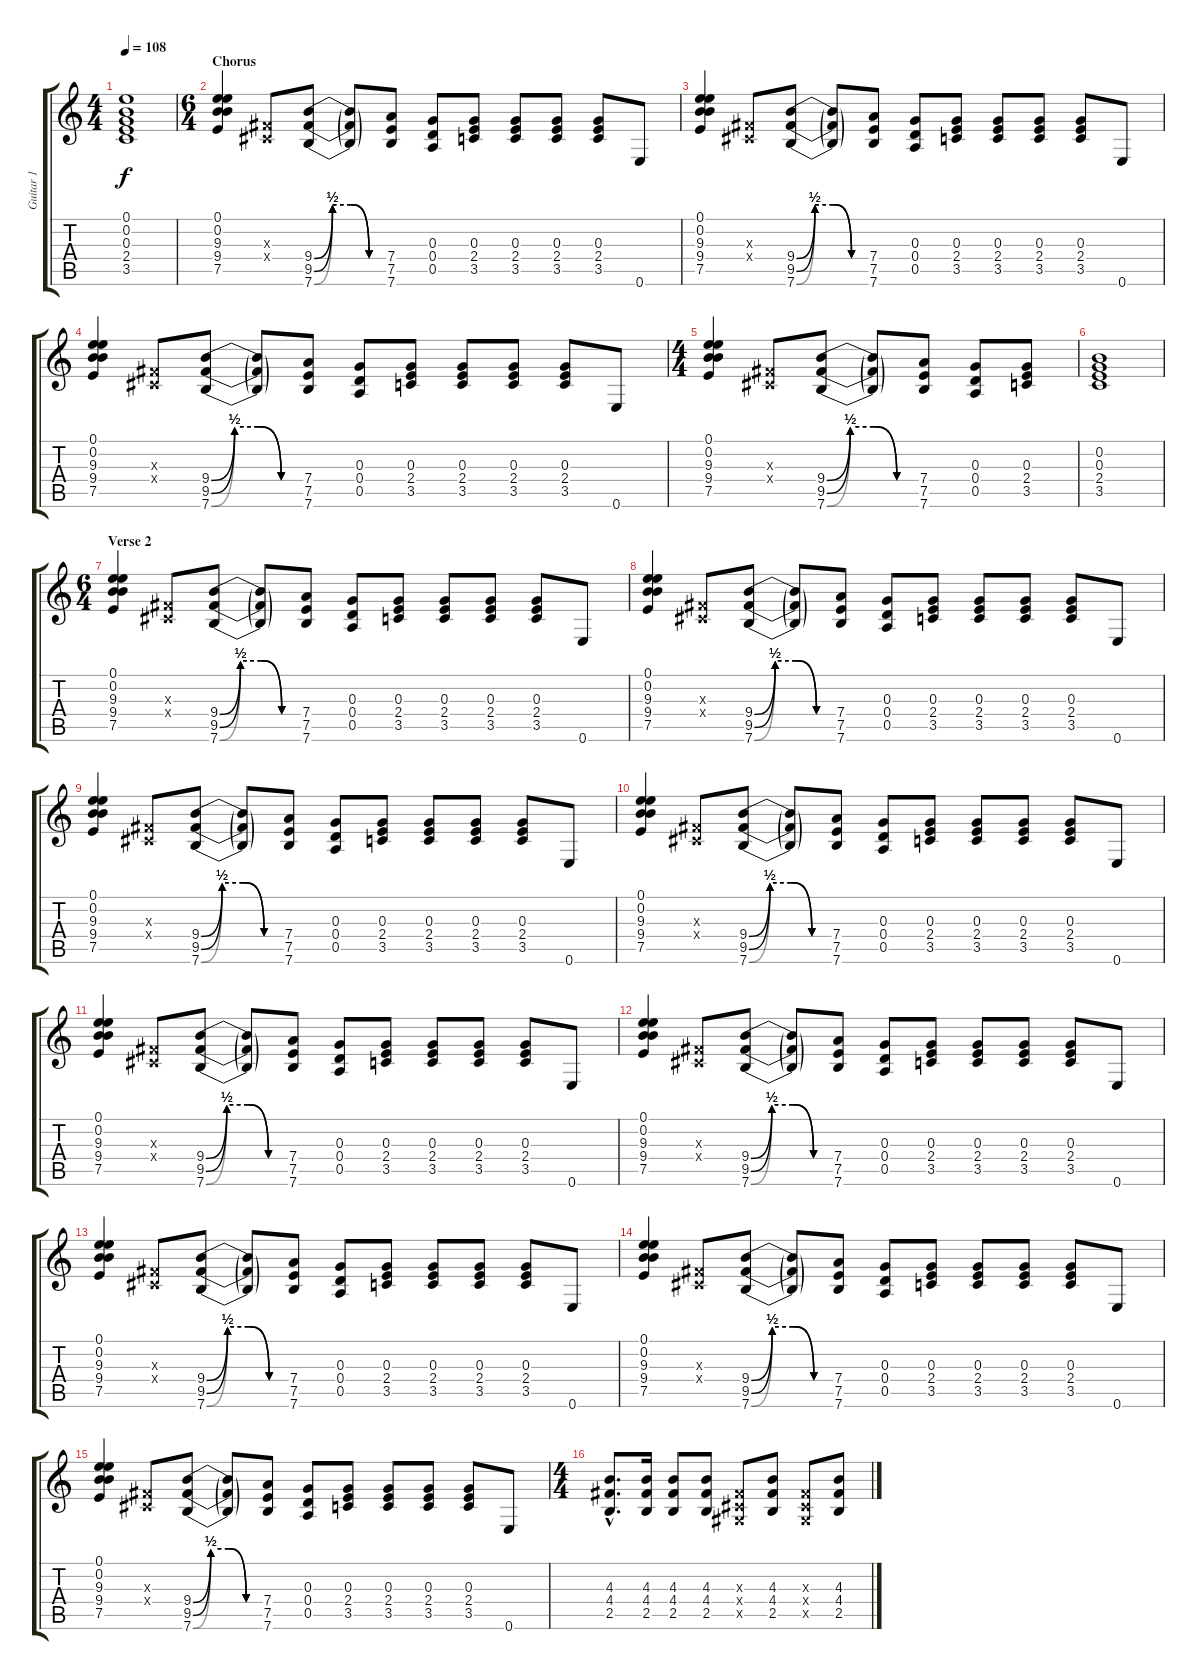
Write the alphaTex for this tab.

\track ("Guitar 1" "Guitar 1") {instrument overdrivenguitar}
\staff {score tabs}
\tuning (E4 B3 G3 D3 A2 E2) {hide}
\ts (4 4)
\tempo 108
\clef g2
\ks c
(0.1{t} 0.2{t} 0.3{t} 2.4{t} 3.5{t}).1{dy f} |
\ts (6 4)
\section ("" "Chorus")
(0.1 0.2 9.3 9.4 7.5).4 (-1.3{x} -1.4{x}).8 (9.4{be (custom 0 0 15 2 30 2 45 0 60 0)} 9.5{be (custom 0 0 15 2 30 2 45 0 60 0)} 7.6{be (custom 0 0 15 2 30 2 45 0 60 0)}).8 (9.4{t} 9.5{t} 7.6{t}).8 (7.4 7.5 7.6).8 (0.3 0.4 0.5).8 (0.3 2.4 3.5).8 (0.3 2.4 3.5).8 (0.3 2.4 3.5).8 (0.3 2.4 3.5).8 0.6.8 |
(0.1 0.2 9.3 9.4 7.5).4 (-1.3{x} -1.4{x}).8 (9.4{be (custom 0 0 15 2 30 2 45 0 60 0)} 9.5{be (custom 0 0 15 2 30 2 45 0 60 0)} 7.6{be (custom 0 0 15 2 30 2 45 0 60 0)}).8 (9.4{t} 9.5{t} 7.6{t}).8 (7.4 7.5 7.6).8 (0.3 0.4 0.5).8 (0.3 2.4 3.5).8 (0.3 2.4 3.5).8 (0.3 2.4 3.5).8 (0.3 2.4 3.5).8 0.6.8 |
(0.1 0.2 9.3 9.4 7.5).4 (-1.3{x} -1.4{x}).8 (9.4{be (custom 0 0 15 2 30 2 45 0 60 0)} 9.5{be (custom 0 0 15 2 30 2 45 0 60 0)} 7.6{be (custom 0 0 15 2 30 2 45 0 60 0)}).8 (9.4{t} 9.5{t} 7.6{t}).8 (7.4 7.5 7.6).8 (0.3 0.4 0.5).8 (0.3 2.4 3.5).8 (0.3 2.4 3.5).8 (0.3 2.4 3.5).8 (0.3 2.4 3.5).8 0.6.8 |
\ts (4 4)
(0.1 0.2 9.3 9.4 7.5).4 (-1.3{x} -1.4{x}).8 (9.4{be (custom 0 0 15 2 30 2 45 0 60 0)} 9.5{be (custom 0 0 15 2 30 2 45 0 60 0)} 7.6{be (custom 0 0 15 2 30 2 45 0 60 0)}).8 (9.4{t} 9.5{t} 7.6{t}).8 (7.4 7.5 7.6).8 (0.3 0.4 0.5).8 (0.3 2.4 3.5).8 |
(0.2 0.3 2.4 3.5).1 |
\ts (6 4)
\section ("" "Verse 2")
(0.1 0.2 9.3 9.4 7.5).4 (-1.3{x} -1.4{x}).8 (9.4{be (custom 0 0 15 2 30 2 45 0 60 0)} 9.5{be (custom 0 0 15 2 30 2 45 0 60 0)} 7.6{be (custom 0 0 15 2 30 2 45 0 60 0)}).8 (9.4{t} 9.5{t} 7.6{t}).8 (7.4 7.5 7.6).8 (0.3 0.4 0.5).8 (0.3 2.4 3.5).8 (0.3 2.4 3.5).8 (0.3 2.4 3.5).8 (0.3 2.4 3.5).8 0.6.8 |
(0.1 0.2 9.3 9.4 7.5).4 (-1.3{x} -1.4{x}).8 (9.4{be (custom 0 0 15 2 30 2 45 0 60 0)} 9.5{be (custom 0 0 15 2 30 2 45 0 60 0)} 7.6{be (custom 0 0 15 2 30 2 45 0 60 0)}).8 (9.4{t} 9.5{t} 7.6{t}).8 (7.4 7.5 7.6).8 (0.3 0.4 0.5).8 (0.3 2.4 3.5).8 (0.3 2.4 3.5).8 (0.3 2.4 3.5).8 (0.3 2.4 3.5).8 0.6.8 |
(0.1 0.2 9.3 9.4 7.5).4 (-1.3{x} -1.4{x}).8 (9.4{be (custom 0 0 15 2 30 2 45 0 60 0)} 9.5{be (custom 0 0 15 2 30 2 45 0 60 0)} 7.6{be (custom 0 0 15 2 30 2 45 0 60 0)}).8 (9.4{t} 9.5{t} 7.6{t}).8 (7.4 7.5 7.6).8 (0.3 0.4 0.5).8 (0.3 2.4 3.5).8 (0.3 2.4 3.5).8 (0.3 2.4 3.5).8 (0.3 2.4 3.5).8 0.6.8 |
(0.1 0.2 9.3 9.4 7.5).4 (-1.3{x} -1.4{x}).8 (9.4{be (custom 0 0 15 2 30 2 45 0 60 0)} 9.5{be (custom 0 0 15 2 30 2 45 0 60 0)} 7.6{be (custom 0 0 15 2 30 2 45 0 60 0)}).8 (9.4{t} 9.5{t} 7.6{t}).8 (7.4 7.5 7.6).8 (0.3 0.4 0.5).8 (0.3 2.4 3.5).8 (0.3 2.4 3.5).8 (0.3 2.4 3.5).8 (0.3 2.4 3.5).8 0.6.8 |
(0.1 0.2 9.3 9.4 7.5).4 (-1.3{x} -1.4{x}).8 (9.4{be (custom 0 0 15 2 30 2 45 0 60 0)} 9.5{be (custom 0 0 15 2 30 2 45 0 60 0)} 7.6{be (custom 0 0 15 2 30 2 45 0 60 0)}).8 (9.4{t} 9.5{t} 7.6{t}).8 (7.4 7.5 7.6).8 (0.3 0.4 0.5).8 (0.3 2.4 3.5).8 (0.3 2.4 3.5).8 (0.3 2.4 3.5).8 (0.3 2.4 3.5).8 0.6.8 |
(0.1 0.2 9.3 9.4 7.5).4 (-1.3{x} -1.4{x}).8 (9.4{be (custom 0 0 15 2 30 2 45 0 60 0)} 9.5{be (custom 0 0 15 2 30 2 45 0 60 0)} 7.6{be (custom 0 0 15 2 30 2 45 0 60 0)}).8 (9.4{t} 9.5{t} 7.6{t}).8 (7.4 7.5 7.6).8 (0.3 0.4 0.5).8 (0.3 2.4 3.5).8 (0.3 2.4 3.5).8 (0.3 2.4 3.5).8 (0.3 2.4 3.5).8 0.6.8 |
(0.1 0.2 9.3 9.4 7.5).4 (-1.3{x} -1.4{x}).8 (9.4{be (custom 0 0 15 2 30 2 45 0 60 0)} 9.5{be (custom 0 0 15 2 30 2 45 0 60 0)} 7.6{be (custom 0 0 15 2 30 2 45 0 60 0)}).8 (9.4{t} 9.5{t} 7.6{t}).8 (7.4 7.5 7.6).8 (0.3 0.4 0.5).8 (0.3 2.4 3.5).8 (0.3 2.4 3.5).8 (0.3 2.4 3.5).8 (0.3 2.4 3.5).8 0.6.8 |
(0.1 0.2 9.3 9.4 7.5).4 (-1.3{x} -1.4{x}).8 (9.4{be (custom 0 0 15 2 30 2 45 0 60 0)} 9.5{be (custom 0 0 15 2 30 2 45 0 60 0)} 7.6{be (custom 0 0 15 2 30 2 45 0 60 0)}).8 (9.4{t} 9.5{t} 7.6{t}).8 (7.4 7.5 7.6).8 (0.3 0.4 0.5).8 (0.3 2.4 3.5).8 (0.3 2.4 3.5).8 (0.3 2.4 3.5).8 (0.3 2.4 3.5).8 0.6.8 |
(0.1 0.2 9.3 9.4 7.5).4 (-1.3{x} -1.4{x}).8 (9.4{be (custom 0 0 15 2 30 2 45 0 60 0)} 9.5{be (custom 0 0 15 2 30 2 45 0 60 0)} 7.6{be (custom 0 0 15 2 30 2 45 0 60 0)}).8 (9.4{t} 9.5{t} 7.6{t}).8 (7.4 7.5 7.6).8 (0.3 0.4 0.5).8 (0.3 2.4 3.5).8 (0.3 2.4 3.5).8 (0.3 2.4 3.5).8 (0.3 2.4 3.5).8 0.6.8 |
\ts (4 4)
(4.3{hac} 4.4{hac} 2.5{hac}).8{d} (4.3 4.4 2.5).16 (4.3 4.4 2.5).8 (4.3 4.4 2.5).8 (-1.3{x} -1.4{x} -1.5{x}).8 (4.3 4.4 2.5).8 (-1.3{x} -1.4{x} -1.5{x}).8 (4.3{ss} 4.4{ss} 2.5{ss}).8
